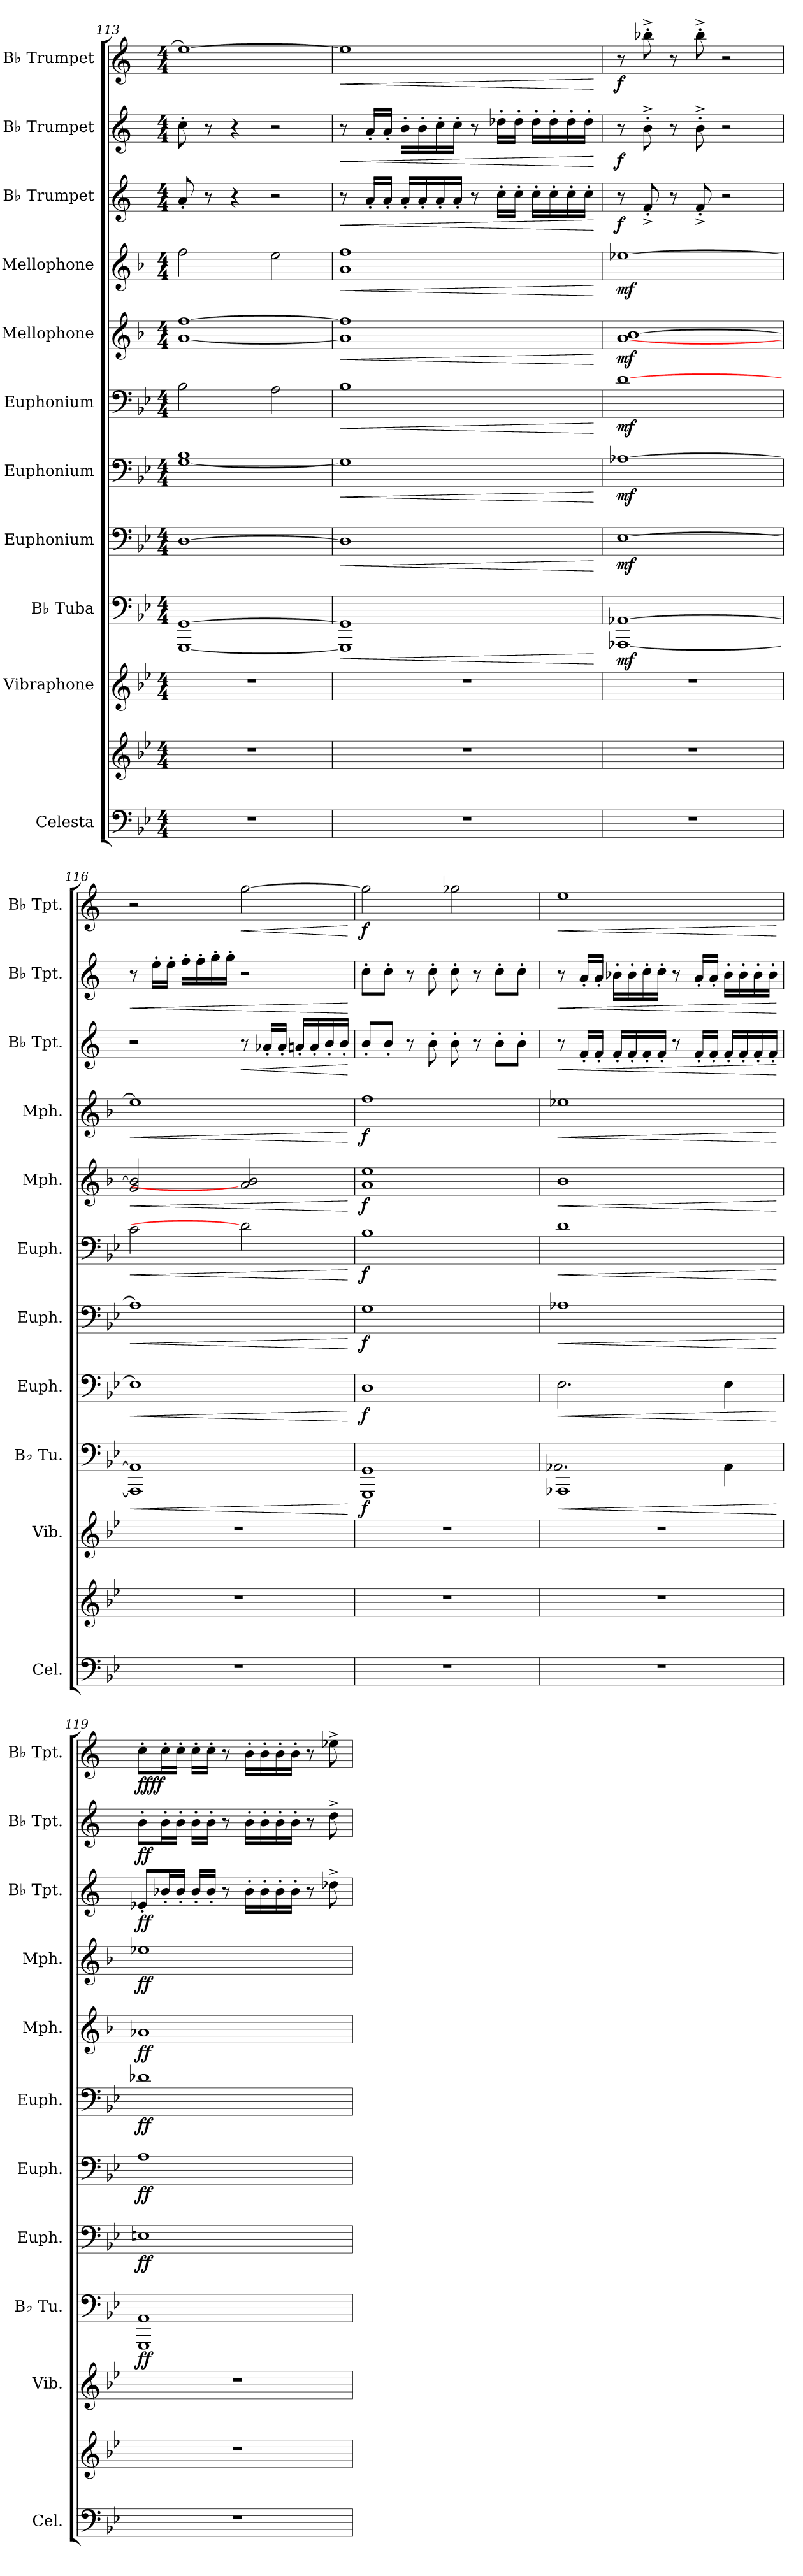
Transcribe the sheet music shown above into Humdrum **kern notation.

**kern	**kern	**kern	**dynam	**kern	**dynam	**kern	**dynam	**kern	**dynam	**kern	**dynam	**kern	**dynam	**kern	**dynam	**kern	**dynam	**kern	**dynam	**kern	**dynam
*part11	*part11	*part10	*part10	*part9	*part9	*part8	*part8	*part7	*part7	*part6	*part6	*part5	*part5	*part4	*part4	*part3	*part3	*part2	*part2	*part1	*part1
*staff12	*staff11	*staff10	*staff10	*staff9	*staff9	*staff8	*staff8	*staff7	*staff7	*staff6	*staff6	*staff5	*staff5	*staff4	*staff4	*staff3	*staff3	*staff2	*staff2	*staff1	*staff1
*I"Celesta	*	*I"Vibraphone	*	*I"B♭ Tuba	*	*I"Euphonium	*	*I"Euphonium	*	*I"Euphonium	*	*I"Mellophone	*	*I"Mellophone	*	*I"B♭ Trumpet	*	*I"B♭ Trumpet	*	*I"B♭ Trumpet	*
*I'Cel.	*	*I'Vib.	*	*I'B♭ Tu.	*	*I'Euph.	*	*I'Euph.	*	*I'Euph.	*	*I'Mph.	*	*I'Mph.	*	*I'B♭ Tpt.	*	*I'B♭ Tpt.	*	*I'B♭ Tpt.	*
*clefF4	*clefG2	*clefG2	*	*clefF4	*	*clefF4	*	*clefF4	*	*clefF4	*	*clefG2	*	*clefG2	*	*clefG2	*	*clefG2	*	*clefG2	*
*ITrd-7c-12	*ITrd-7c-12	*	*	*	*	*	*	*	*	*	*	*ITrd4c7	*	*ITrd4c7	*	*ITrd1c2	*	*ITrd1c2	*	*ITrd1c2	*
*k[b-e-]	*k[b-e-]	*k[b-e-]	*	*k[b-e-]	*	*k[b-e-]	*	*k[b-e-]	*	*k[b-e-]	*	*k[b-e-]	*	*k[b-e-]	*	*k[b-e-]	*	*k[b-e-]	*	*k[b-e-]	*
*M4/4	*M4/4	*M4/4	*	*M4/4	*	*M4/4	*	*M4/4	*	*M4/4	*	*M4/4	*	*M4/4	*	*M4/4	*	*M4/4	*	*M4/4	*
=113	=113	=113	=113	=113	=113	=113	=113	=113	=113	=113	=113	=113	=113	=113	=113	=113	=113	=113	=113	=113	=113
1r	1r	1r	.	[1GGG [1GG	.	[1D	.	[1G 1B-	.	2B-\	.	[1d [1b-	.	2b-\	.	8g'/	.	8b-'\	.	1dd_	.
.	.	.	.	.	.	.	.	.	.	.	.	.	.	.	.	8r	.	8r	.	.	.
.	.	.	.	.	.	.	.	.	.	.	.	.	.	.	.	4r	.	4r	.	.	.
.	.	.	.	.	.	.	.	.	.	2A\	.	.	.	2a\	.	2r	.	2r	.	.	.
!!LO:PB:g=z
=114	=114	=114	=114	=114	=114	=114	=114	=114	=114	=114	=114	=114	=114	=114	=114	=114	=114	=114	=114	=114	=114
!	!	!	!	!	!LO:HP:b	!	!LO:HP:b	!	!LO:HP:b	!	!LO:HP:b	!	!LO:HP:b	!	!LO:HP:b	!	!LO:HP:b	!	!LO:HP:b	!	!LO:HP:b
1r	1r	1r	.	1GGG] 1GG]	<	1D]	<	1G]	<	1B-	<	1d] 1b-]	<	1d 1b-	<	8r	<	8r	<	1dd]	<
.	.	.	.	.	.	.	.	.	.	.	.	.	.	.	.	16g'/LL	.	16g'/LL	.	.	.
.	.	.	.	.	.	.	.	.	.	.	.	.	.	.	.	16g'/JJ	.	16g'/JJ	.	.	.
.	.	.	.	.	.	.	.	.	.	.	.	.	.	.	.	16g'/LL	.	16a'\LL	.	.	.
.	.	.	.	.	.	.	.	.	.	.	.	.	.	.	.	16g'/	.	16a'\	.	.	.
.	.	.	.	.	.	.	.	.	.	.	.	.	.	.	.	16g'/	.	16b-'\	.	.	.
.	.	.	.	.	.	.	.	.	.	.	.	.	.	.	.	16g'/JJ	.	16b-'\JJ	.	.	.
.	.	.	.	.	.	.	.	.	.	.	.	.	.	.	.	8r	.	8r	.	.	.
.	.	.	.	.	.	.	.	.	.	.	.	.	.	.	.	16b-'\LL	.	16cc-X'\LL	.	.	.
.	.	.	.	.	.	.	.	.	.	.	.	.	.	.	.	16b-'\JJ	.	16cc-'\JJ	.	.	.
.	.	.	.	.	.	.	.	.	.	.	.	.	.	.	.	16b-'\LL	.	16cc-'\LL	.	.	.
.	.	.	.	.	.	.	.	.	.	.	.	.	.	.	.	16b-'\	.	16cc-'\	.	.	.
.	.	.	.	.	.	.	.	.	.	.	.	.	.	.	.	16b-'\	.	16cc-'\	.	.	.
.	.	.	.	.	.	.	.	.	.	.	.	.	.	.	.	16b-'\JJ	.	16cc-'\JJ	.	.	.
.	.	.	.	.	[	.	[	.	[	.	[	.	[	.	[	.	[	.	[	.	[
=115	=115	=115	=115	=115	=115	=115	=115	=115	=115	=115	=115	=115	=115	=115	=115	=115	=115	=115	=115	=115	=115
!	!	!	!LO:DY:a	!	!	!	!LO:DY:b	!	!LO:DY:b	!	!LO:DY:b	!	!LO:DY:b	!	!LO:DY:b	!	!LO:DY:b	!	!LO:DY:b	!	!LO:DY:b
1r	1r	1r	mf	[1AAA-X [1AA-X	.	[1E-	mf	[1A-X	mf	[1d	mf	[1d [1e-	mf	[1a-X	mf	8r	f	8r	f	8r	f
.	.	.	.	.	.	.	.	.	.	.	.	.	.	.	.	8e-'^/	.	8a'^\	.	8aa-X'^\	.
.	.	.	.	.	.	.	.	.	.	.	.	.	.	.	.	8r	.	8r	.	8r	.
.	.	.	.	.	.	.	.	.	.	.	.	.	.	.	.	8e-'^/	.	8a'^\	.	8aa-'^\	.
.	.	.	.	.	.	.	.	.	.	.	.	.	.	.	.	2r	.	2r	.	2r	.
=116	=116	=116	=116	=116	=116	=116	=116	=116	=116	=116	=116	=116	=116	=116	=116	=116	=116	=116	=116	=116	=116
!	!	!	!	!	!LO:HP:b	!	!LO:HP:b	!	!LO:HP:b	!	!LO:HP:b	!	!LO:HP:b	!	!LO:HP:b	!	!	!	!LO:HP:b	!	!
1r	1r	1r	.	1AAA-] 1AA-]	<	1E-]	<	1A-]	<	2c\	<	2c/ 2e-/]	<	1a-]	<	2r	.	8r	<	2r	.
.	.	.	.	.	.	.	.	.	.	.	.	.	.	.	.	.	.	16dd'\LL	.	.	.
.	.	.	.	.	.	.	.	.	.	.	.	.	.	.	.	.	.	16dd'\JJ	.	.	.
.	.	.	.	.	.	.	.	.	.	.	.	.	.	.	.	.	.	16ee-'\LL	.	.	.
.	.	.	.	.	.	.	.	.	.	.	.	.	.	.	.	.	.	16ee-'\	.	.	.
.	.	.	.	.	.	.	.	.	.	.	.	.	.	.	.	.	.	16ff'\	.	.	.
.	.	.	.	.	.	.	.	.	.	.	.	.	.	.	.	.	.	16ff'\JJ	.	.	.
!	!	!	!	!	!	!	!	!	!	!	!	!	!	!	!	!	!LO:HP:b	!	!	!	!LO:HP:b
.	.	.	.	.	.	.	.	.	.	2d\]	.	2d/] 2e-/	.	.	.	8r	<	2r	.	[2ff\	<
.	.	.	.	.	.	.	.	.	.	.	.	.	.	.	.	16g-X'/LL	.	.	.	.	.
.	.	.	.	.	.	.	.	.	.	.	.	.	.	.	.	16g-'/JJ	.	.	.	.	.
.	.	.	.	.	.	.	.	.	.	.	.	.	.	.	.	16gn'/LL	.	.	.	.	.
.	.	.	.	.	.	.	.	.	.	.	.	.	.	.	.	16g'/	.	.	.	.	.
.	.	.	.	.	.	.	.	.	.	.	.	.	.	.	.	16a'/	.	.	.	.	.
.	.	.	.	.	.	.	.	.	.	.	.	.	.	.	.	16a'/JJ	.	.	.	.	.
.	.	.	.	.	[	.	[	.	[	.	[	.	[	.	[	.	[	.	[	.	[
!!LO:PB:g=z
=117	=117	=117	=117	=117	=117	=117	=117	=117	=117	=117	=117	=117	=117	=117	=117	=117	=117	=117	=117	=117	=117
!	!	!	!	!	!LO:DY:b	!	!LO:DY:b	!	!LO:DY:b	!	!LO:DY:b	!	!LO:DY:b	!	!LO:DY:b	!	!	!	!	!	!LO:DY:b
1r	1r	1r	.	1GGG 1GG	f	1D	f	1G	f	1B-	f	1d 1a	f	1b-	f	8a'/L	.	8b-'\L	.	2ff\]	f
.	.	.	.	.	.	.	.	.	.	.	.	.	.	.	.	8a'/J	.	8b-'\J	.	.	.
.	.	.	.	.	.	.	.	.	.	.	.	.	.	.	.	8r	.	8r	.	.	.
.	.	.	.	.	.	.	.	.	.	.	.	.	.	.	.	8a'\	.	8b-'\	.	.	.
.	.	.	.	.	.	.	.	.	.	.	.	.	.	.	.	8a'\	.	8b-'\	.	2ff-X\	.
.	.	.	.	.	.	.	.	.	.	.	.	.	.	.	.	8r	.	8r	.	.	.
.	.	.	.	.	.	.	.	.	.	.	.	.	.	.	.	8a'\L	.	8b-'\L	.	.	.
.	.	.	.	.	.	.	.	.	.	.	.	.	.	.	.	8a'\J	.	8b-'\J	.	.	.
=118	=118	=118	=118	=118	=118	=118	=118	=118	=118	=118	=118	=118	=118	=118	=118	=118	=118	=118	=118	=118	=118
!	!	!	!	!	!LO:HP:b	!	!LO:HP:b	!	!LO:HP:b	!	!LO:HP:b	!	!LO:HP:b	!	!LO:HP:b	!	!LO:HP:b	!	!LO:HP:b	!	!LO:HP:b
*	*	*	*	*^	*	*	*	*	*	*	*	*	*	*	*	*	*	*	*	*	*
1r	1r	1r	.	1AAA-X	2.AA-X\	<	2.E-\	<	1A-X	<	1d	<	1e-	<	1a-X	<	8r	<	8r	<	1dd	<
.	.	.	.	.	.	.	.	.	.	.	.	.	.	.	.	.	16e-'/LL	.	16g'/LL	.	.	.
.	.	.	.	.	.	.	.	.	.	.	.	.	.	.	.	.	16e-'/JJ	.	16g'/JJ	.	.	.
.	.	.	.	.	.	.	.	.	.	.	.	.	.	.	.	.	16e-'/LL	.	16a-X'\LL	.	.	.
.	.	.	.	.	.	.	.	.	.	.	.	.	.	.	.	.	16e-'/	.	16a-'\	.	.	.
.	.	.	.	.	.	.	.	.	.	.	.	.	.	.	.	.	16e-'/	.	16b-'\	.	.	.
.	.	.	.	.	.	.	.	.	.	.	.	.	.	.	.	.	16e-'/JJ	.	16b-'\JJ	.	.	.
.	.	.	.	.	.	.	.	.	.	.	.	.	.	.	.	.	8r	.	8r	.	.	.
.	.	.	.	.	.	.	.	.	.	.	.	.	.	.	.	.	16e-'/LL	.	16g'/LL	.	.	.
.	.	.	.	.	.	.	.	.	.	.	.	.	.	.	.	.	16e-'/JJ	.	16g'/JJ	.	.	.
.	.	.	.	.	4AA-\	.	4E-\	.	.	.	.	.	.	.	.	.	16e-'/LL	.	16a-'\LL	.	.	.
.	.	.	.	.	.	.	.	.	.	.	.	.	.	.	.	.	16e-'/	.	16a-'\	.	.	.
.	.	.	.	.	.	.	.	.	.	.	.	.	.	.	.	.	16e-'/	.	16a-'\	.	.	.
.	.	.	.	.	.	.	.	.	.	.	.	.	.	.	.	.	16e-'/JJ	.	16a-'\JJ	.	.	.
*	*	*	*	*v	*v	*	*	*	*	*	*	*	*	*	*	*	*	*	*	*	*	*
.	.	.	.	.	[	.	[	.	[	.	[	.	[	.	[	.	[	.	[	.	[
=119	=119	=119	=119	=119	=119	=119	=119	=119	=119	=119	=119	=119	=119	=119	=119	=119	=119	=119	=119	=119	=119
!	!	!	!	!	!LO:DY:b	!	!LO:DY:b	!	!LO:DY:b	!	!LO:DY:b	!	!LO:DY:b	!	!LO:DY:b	!	!LO:DY:b	!	!LO:DY:b	!	!LO:DY:b
!	!	!	!	!	!	!	!	!	!	!	!	!	!	!	!	!	!	!	!	!	!LO:DY:n=1:b
1r	1r	1r	.	1GGG 1AA	ff	1En	ff	1A	ff	1d-X	ff	1d-X	ff	1a-X	ff	8d-X'/L	ff	8a'\L	ff	8b-'\L	ff ff
.	.	.	.	.	.	.	.	.	.	.	.	.	.	.	.	16a-X'/L	.	16a'\L	.	16b-'\L	.
.	.	.	.	.	.	.	.	.	.	.	.	.	.	.	.	16a-'/JJ	.	16a'\JJ	.	16b-'\JJ	.
.	.	.	.	.	.	.	.	.	.	.	.	.	.	.	.	16a-'/LL	.	16a'\LL	.	16b-'\LL	.
.	.	.	.	.	.	.	.	.	.	.	.	.	.	.	.	16a-'/JJ	.	16a'\JJ	.	16b-'\JJ	.
.	.	.	.	.	.	.	.	.	.	.	.	.	.	.	.	8r	.	8r	.	8r	.
.	.	.	.	.	.	.	.	.	.	.	.	.	.	.	.	16a-'\LL	.	16a'\LL	.	16a'\LL	.
.	.	.	.	.	.	.	.	.	.	.	.	.	.	.	.	16a-'\	.	16a'\	.	16a'\	.
.	.	.	.	.	.	.	.	.	.	.	.	.	.	.	.	16a-'\	.	16a'\	.	16a'\	.
.	.	.	.	.	.	.	.	.	.	.	.	.	.	.	.	16a-'\JJ	.	16a'\JJ	.	16a'\JJ	.
.	.	.	.	.	.	.	.	.	.	.	.	.	.	.	.	8r	.	8r	.	8r	.
.	.	.	.	.	.	.	.	.	.	.	.	.	.	.	.	8cc-X^\	.	8cc^\	.	8dd-X^\	.
=	=	=	=	=	=	=	=	=	=	=	=	=	=	=	=	=	=	=	=	=	=
*-	*-	*-	*-	*-	*-	*-	*-	*-	*-	*-	*-	*-	*-	*-	*-	*-	*-	*-	*-	*-	*-
